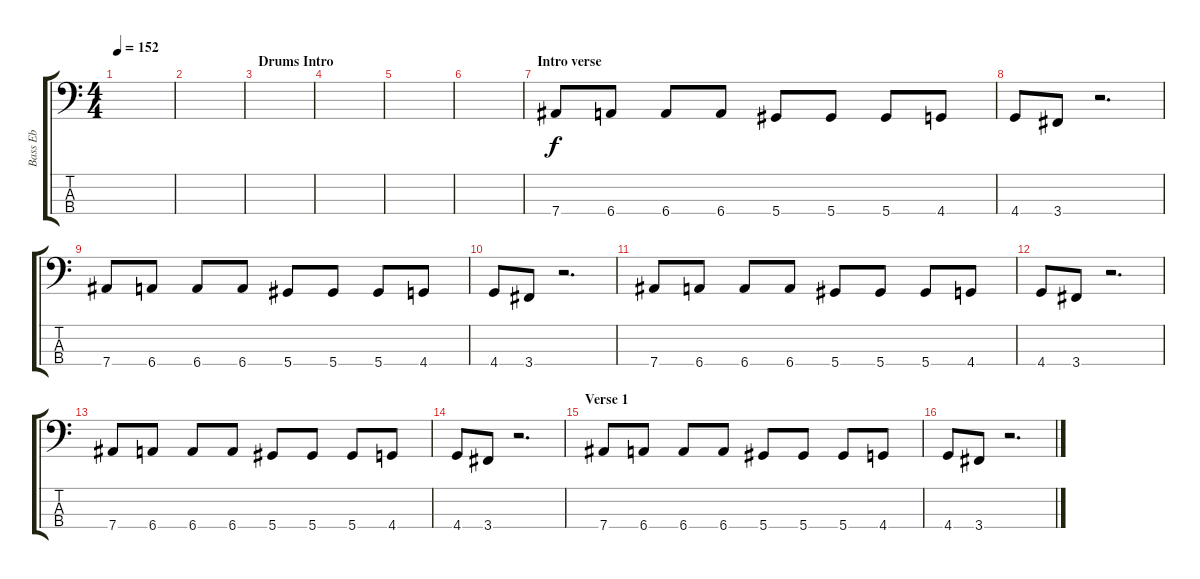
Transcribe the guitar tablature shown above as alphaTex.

\track ("Bass Eb" "Bass Eb") {instrument electricbasspick}
\staff {score tabs}
\tuning (Gb2 Db2 Ab1 Eb1) {hide}
\ts (4 4)
\tempo 152
\clef f4
\ks c
|
|
\section ("" "Drums Intro")
|
|
|
|
\section ("" "Intro verse")
7.4.8 6.4.8 6.4.8 6.4.8 5.4.8 5.4.8 5.4.8 4.4.8 |
4.4.8 3.4.8 r.2{d} |
7.4.8 6.4.8 6.4.8 6.4.8 5.4.8 5.4.8 5.4.8 4.4.8 |
4.4.8 3.4.8 r.2{d} |
7.4.8 6.4.8 6.4.8 6.4.8 5.4.8 5.4.8 5.4.8 4.4.8 |
4.4.8 3.4.8 r.2{d} |
7.4.8 6.4.8 6.4.8 6.4.8 5.4.8 5.4.8 5.4.8 4.4.8 |
4.4.8 3.4.8 r.2{d} |
\section ("" "Verse 1")
7.4.8 6.4.8 6.4.8 6.4.8 5.4.8 5.4.8 5.4.8 4.4.8 |
4.4.8 3.4.8 r.2{d}
